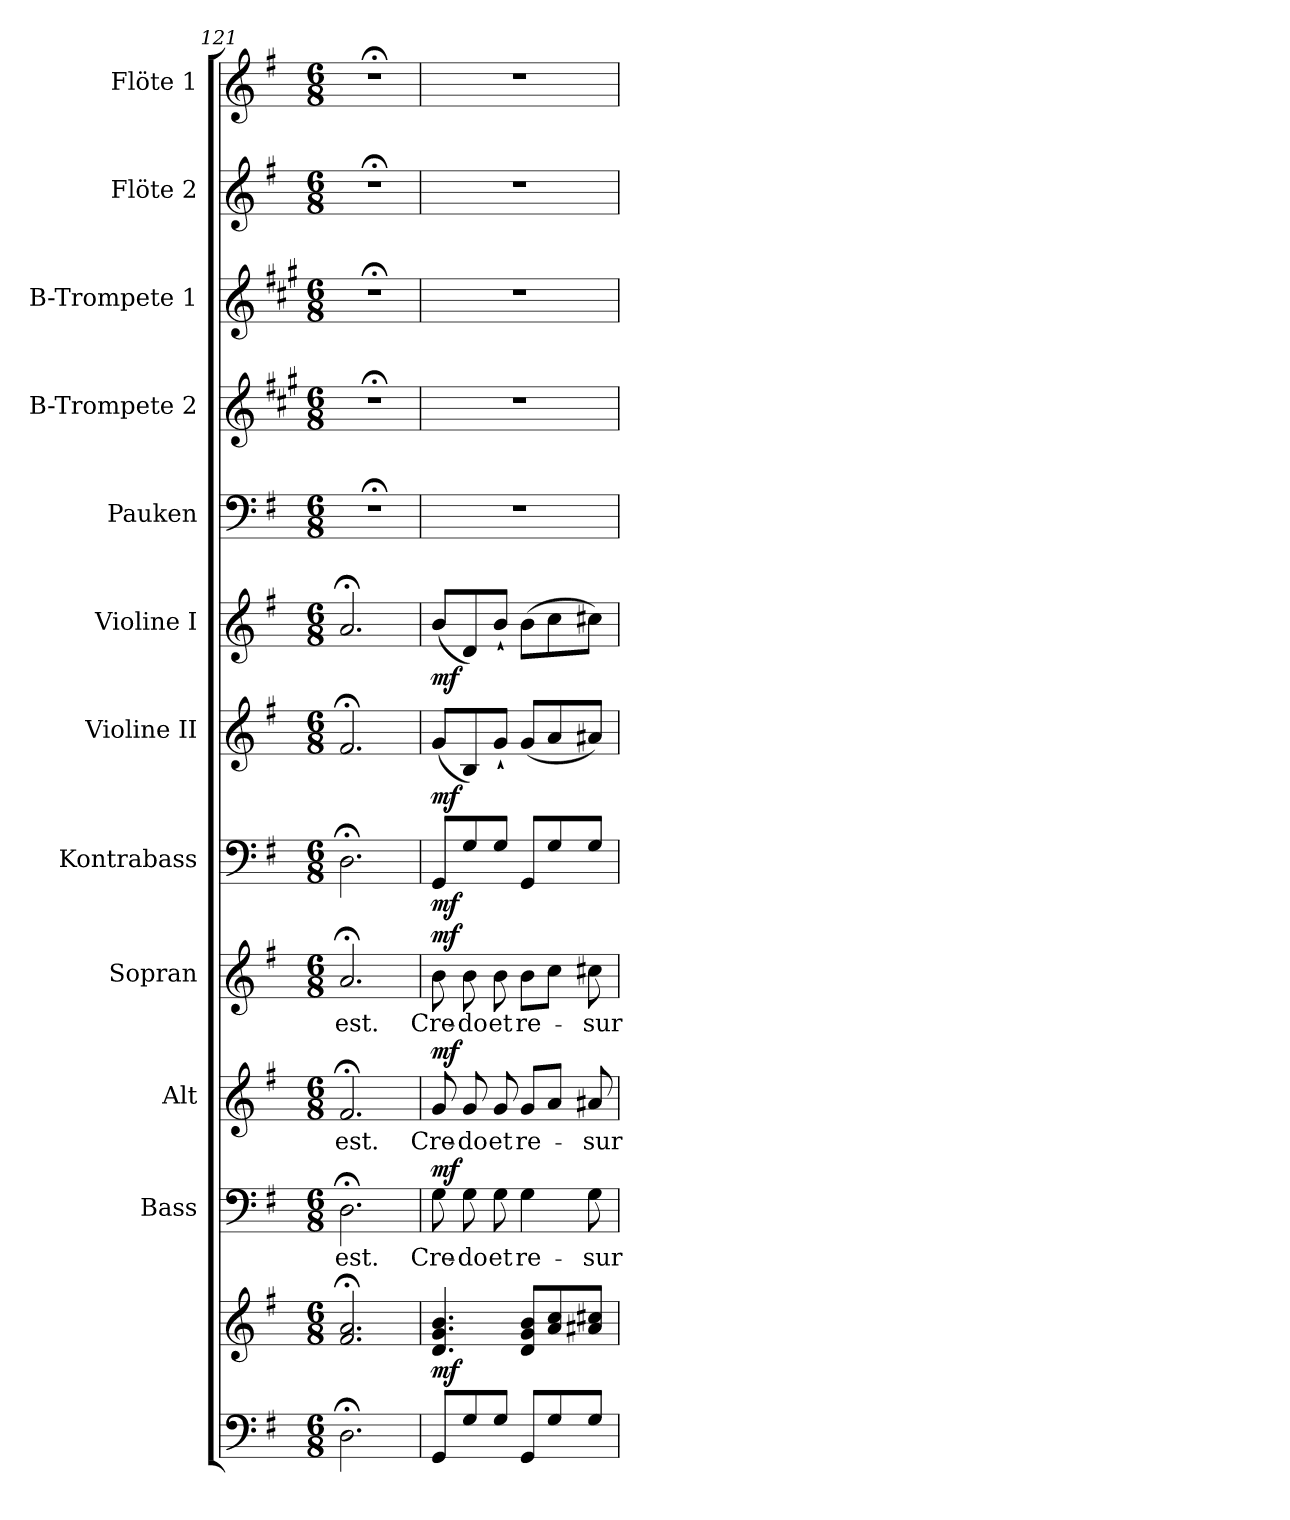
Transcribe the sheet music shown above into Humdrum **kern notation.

**kern	**kern	**dynam	**kern	**text	**dynam	**kern	**text	**dynam	**kern	**text	**dynam	**kern	**dynam	**kern	**dynam	**kern	**dynam	**kern	**kern	**kern	**kern	**kern
*part12	*part12	*part12	*part11	*part11	*part11	*part10	*part10	*part10	*part9	*part9	*part9	*part8	*part8	*part7	*part7	*part6	*part6	*part5	*part4	*part3	*part2	*part1
*staff13	*staff12	*staff12/13	*staff11	*staff11	*staff11	*staff10	*staff10	*staff10	*staff9	*staff9	*staff9	*staff8	*staff8	*staff7	*staff7	*staff6	*staff6	*staff5	*staff4	*staff3	*staff2	*staff1
*	*	*	*I"Bass	*	*	*I"Alt	*	*	*I"Sopran	*	*	*I"Kontrabass	*	*I"Violine II	*	*I"Violine I	*	*I"Pauken	*I"B-Trompete 2	*I"B-Trompete 1	*I"Flöte 2	*I"Flöte 1
*	*	*	*I'B.	*	*	*I'A.	*	*	*I'S.	*	*	*I'Kb.	*	*I'Vl. II	*	*I'Vl. I	*	*I'Pk.	*I'B Trp. 2	*I'B Trp. 1	*I'Fl. 2	*I'Fl. 1
!!LO:PB:g=z
*clefF4	*clefG2	*	*clefF4	*	*	*clefG2	*	*	*clefG2	*	*	*clefF4	*	*clefG2	*	*clefG2	*	*clefF4	*clefG2	*clefG2	*clefG2	*clefG2
*	*	*	*	*	*	*	*	*	*	*	*	*ITrd7c12	*	*	*	*	*	*	*ITrd1c2	*ITrd1c2	*	*
*k[f#]	*k[f#]	*	*k[f#]	*	*	*k[f#]	*	*	*k[f#]	*	*	*k[f#]	*	*k[f#]	*	*k[f#]	*	*k[f#]	*k[f#]	*k[f#]	*k[f#]	*k[f#]
*G:	*G:	*	*G:	*	*	*G:	*	*	*G:	*	*	*G:	*	*G:	*	*G:	*	*G:	*G:	*G:	*G:	*G:
*M6/8	*M6/8	*	*M6/8	*	*	*M6/8	*	*	*M6/8	*	*	*M6/8	*	*M6/8	*	*M6/8	*	*M6/8	*M6/8	*M6/8	*M6/8	*M6/8
=121	=121	=121	=121	=121	=121	=121	=121	=121	=121	=121	=121	=121	=121	=121	=121	=121	=121	=121	=121	=121	=121	=121
!	!	!	!	!LO:LY:b	!	!	!LO:LY:b	!	!	!LO:LY:b	!	!	!	!	!	!	!	!LO:N:vis=1	!LO:N:vis=1	!LO:N:vis=1	!LO:N:vis=1	!LO:N:vis=1
2.D;<\	2.f#/;< 2.a/;<	.	2.D;<\	est.	.	2.f#;</	est.	.	2.a;</	est.	.	2.DD;<\	.	2.f#;</	.	2.a;</	.	2.r;<	2.r;<	2.r;<	2.r;<	2.r;<
=122	=122	=122	=122	=122	=122	=122	=122	=122	=122	=122	=122	=122	=122	=122	=122	=122	=122	=122	=122	=122	=122	=122
!	!	!LO:DY:b	!	!LO:LY:b	!LO:DY:a	!	!LO:LY:b	!LO:DY:a	!	!LO:LY:b	!LO:DY:a	!	!LO:DY:b	!	!LO:DY:b	!	!LO:DY:b	!	!	!	!	!
8GG/L	4.d/ 4.g/ 4.b/	mf	8G\	Cre-	mf	8g/	Cre-	mf	8b\	Cre-	mf	8GGG/L	mf	(<8g/L	mf	(<8b/L	mf	2.r	2.r	2.r	2.r	2.r
!	!	!	!	!LO:LY:b	!	!	!LO:LY:b	!	!	!LO:LY:b	!	!	!	!	!	!	!	!	!	!	!	!
8G/	.	.	8G\	-do	.	8g/	-do	.	8b\	-do	.	8GG/	.	8B/)	.	8d/)	.	.	.	.	.	.
!	!	!	!	!LO:LY:b	!	!	!LO:LY:b	!	!	!LO:LY:b	!	!	!	!	!	!	!	!	!	!	!	!
8G/J	.	.	8G\	et	.	8g/	et	.	8b\	et	.	8GG/J	.	8g`</J	.	8b`</J	.	.	.	.	.	.
!	!	!	!	!LO:LY:b	!	!	!LO:LY:b	!	!	!LO:LY:b	!	!	!	!	!	!	!	!	!	!	!	!
8GG/L	8d/ 8g/ 8b/L	.	4G\	re-	.	8g/L	re-	.	8b\L	re-	.	8GGG/L	.	(<8g/L	.	(>8b\L	.	.	.	.	.	.
8G/	8a/ 8cc/	.	.	.	.	8a/J	.	.	8cc\J	.	.	8GG/	.	8a/	.	8cc\	.	.	.	.	.	.
!	!	!	!	!LO:LY:b	!	!	!LO:LY:b	!	!	!LO:LY:b	!	!	!	!	!	!	!	!	!	!	!	!
8G/J	8a#X/ 8cc#X/J	.	8G\	-sur-	.	8a#X/	-sur-	.	8cc#X\	-sur-	.	8GG/J	.	8a#X/J)	.	8cc#X\J)	.	.	.	.	.	.
=	=	=	=	=	=	=	=	=	=	=	=	=	=	=	=	=	=	=	=	=	=	=
*-	*-	*-	*-	*-	*-	*-	*-	*-	*-	*-	*-	*-	*-	*-	*-	*-	*-	*-	*-	*-	*-	*-
